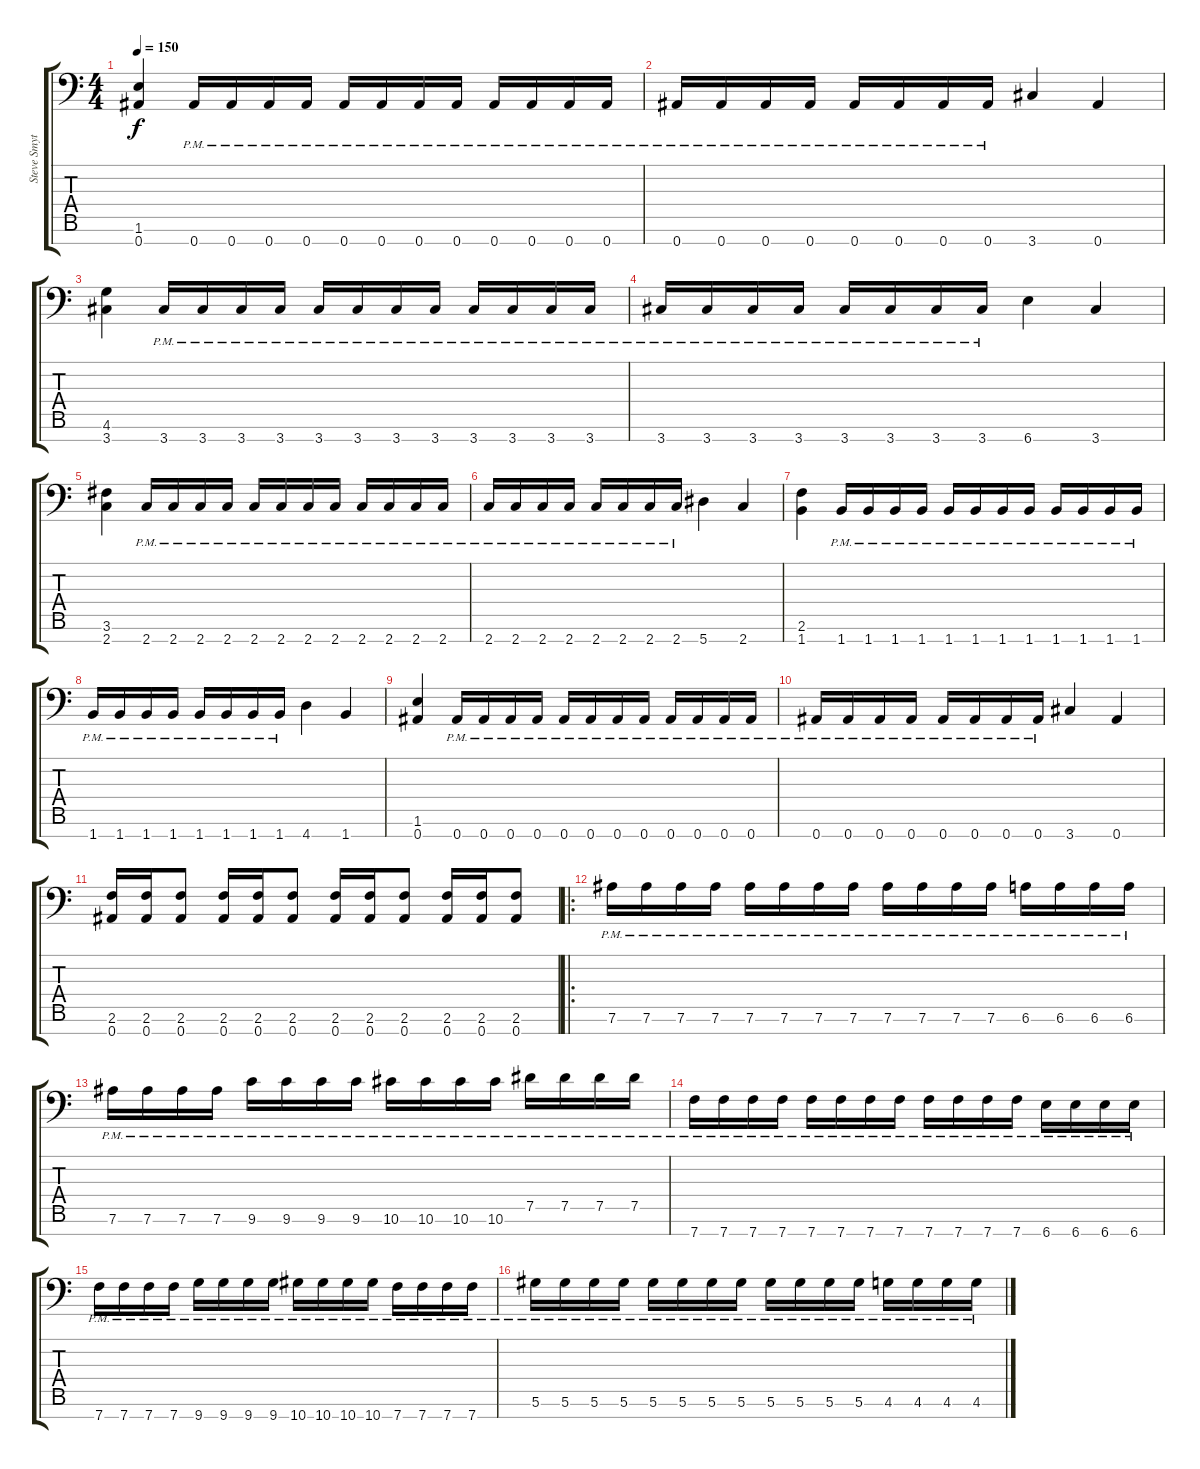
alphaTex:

\track ("Steve Smyth (Acoustic Lead)" "Steve Smyt") {instrument acousticguitarsteel}
\staff {score tabs}
\tuning (Eb4 Bb3 Gb3 Db3 Ab2 Eb2 Bb1) {hide}
\ts (4 4)
\tempo 150
\clef f4
\ks c
(1.6 0.7).4{dy f} 0.7{pm}.16 0.7{pm}.16 0.7{pm}.16 0.7{pm}.16 0.7{pm}.16 0.7{pm}.16 0.7{pm}.16 0.7{pm}.16 0.7{pm}.16 0.7{pm}.16 0.7{pm}.16 0.7{pm}.16 |
0.7{pm}.16 0.7{pm}.16 0.7{pm}.16 0.7{pm}.16 0.7{pm}.16 0.7{pm}.16 0.7{pm}.16 0.7{pm}.16 3.7.4 0.7.4 |
(4.6 3.7).4 3.7{pm}.16 3.7{pm}.16 3.7{pm}.16 3.7{pm}.16 3.7{pm}.16 3.7{pm}.16 3.7{pm}.16 3.7{pm}.16 3.7{pm}.16 3.7{pm}.16 3.7{pm}.16 3.7{pm}.16 |
3.7{pm}.16 3.7{pm}.16 3.7{pm}.16 3.7{pm}.16 3.7{pm}.16 3.7{pm}.16 3.7{pm}.16 3.7{pm}.16 6.7.4 3.7.4 |
(3.6 2.7).4 2.7{pm}.16 2.7{pm}.16 2.7{pm}.16 2.7{pm}.16 2.7{pm}.16 2.7{pm}.16 2.7{pm}.16 2.7{pm}.16 2.7{pm}.16 2.7{pm}.16 2.7{pm}.16 2.7{pm}.16 |
2.7{pm}.16 2.7{pm}.16 2.7{pm}.16 2.7{pm}.16 2.7{pm}.16 2.7{pm}.16 2.7{pm}.16 2.7{pm}.16 5.7.4 2.7.4 |
(2.6 1.7).4 1.7{pm}.16 1.7{pm}.16 1.7{pm}.16 1.7{pm}.16 1.7{pm}.16 1.7{pm}.16 1.7{pm}.16 1.7{pm}.16 1.7{pm}.16 1.7{pm}.16 1.7{pm}.16 1.7{pm}.16 |
1.7{pm}.16 1.7{pm}.16 1.7{pm}.16 1.7{pm}.16 1.7{pm}.16 1.7{pm}.16 1.7{pm}.16 1.7{pm}.16 4.7.4 1.7.4 |
(1.6 0.7).4 0.7{pm}.16 0.7{pm}.16 0.7{pm}.16 0.7{pm}.16 0.7{pm}.16 0.7{pm}.16 0.7{pm}.16 0.7{pm}.16 0.7{pm}.16 0.7{pm}.16 0.7{pm}.16 0.7{pm}.16 |
0.7{pm}.16 0.7{pm}.16 0.7{pm}.16 0.7{pm}.16 0.7{pm}.16 0.7{pm}.16 0.7{pm}.16 0.7{pm}.16 3.7.4 0.7.4 |
(2.6 0.7).16 (2.6 0.7).16 (2.6 0.7).8 (2.6 0.7).16 (2.6 0.7).16 (2.6 0.7).8 (2.6 0.7).16 (2.6 0.7).16 (2.6 0.7).8 (2.6 0.7).16 (2.6 0.7).16 (2.6 0.7).8 |
\ro
7.6{pm}.16 7.6{pm}.16 7.6{pm}.16 7.6{pm}.16 7.6{pm}.16 7.6{pm}.16 7.6{pm}.16 7.6{pm}.16 7.6{pm}.16 7.6{pm}.16 7.6{pm}.16 7.6{pm}.16 6.6{pm}.16 6.6{pm}.16 6.6{pm}.16 6.6{pm}.16 |
7.6{pm}.16 7.6{pm}.16 7.6{pm}.16 7.6{pm}.16 9.6{pm}.16 9.6{pm}.16 9.6{pm}.16 9.6{pm}.16 10.6{pm}.16 10.6{pm}.16 10.6{pm}.16 10.6{pm}.16 7.5{pm}.16 7.5{pm}.16 7.5{pm}.16 7.5{pm}.16 |
7.7{pm}.16 7.7{pm}.16 7.7{pm}.16 7.7{pm}.16 7.7{pm}.16 7.7{pm}.16 7.7{pm}.16 7.7{pm}.16 7.7{pm}.16 7.7{pm}.16 7.7{pm}.16 7.7{pm}.16 6.7{pm}.16 6.7{pm}.16 6.7{pm}.16 6.7{pm}.16 |
7.7{pm}.16 7.7{pm}.16 7.7{pm}.16 7.7{pm}.16 9.7{pm}.16 9.7{pm}.16 9.7{pm}.16 9.7{pm}.16 10.7{pm}.16 10.7{pm}.16 10.7{pm}.16 10.7{pm}.16 7.7{pm}.16 7.7{pm}.16 7.7{pm}.16 7.7{pm}.16 |
5.6{pm}.16 5.6{pm}.16 5.6{pm}.16 5.6{pm}.16 5.6{pm}.16 5.6{pm}.16 5.6{pm}.16 5.6{pm}.16 5.6{pm}.16 5.6{pm}.16 5.6{pm}.16 5.6{pm}.16 4.6{pm}.16 4.6{pm}.16 4.6{pm}.16 4.6{pm}.16
